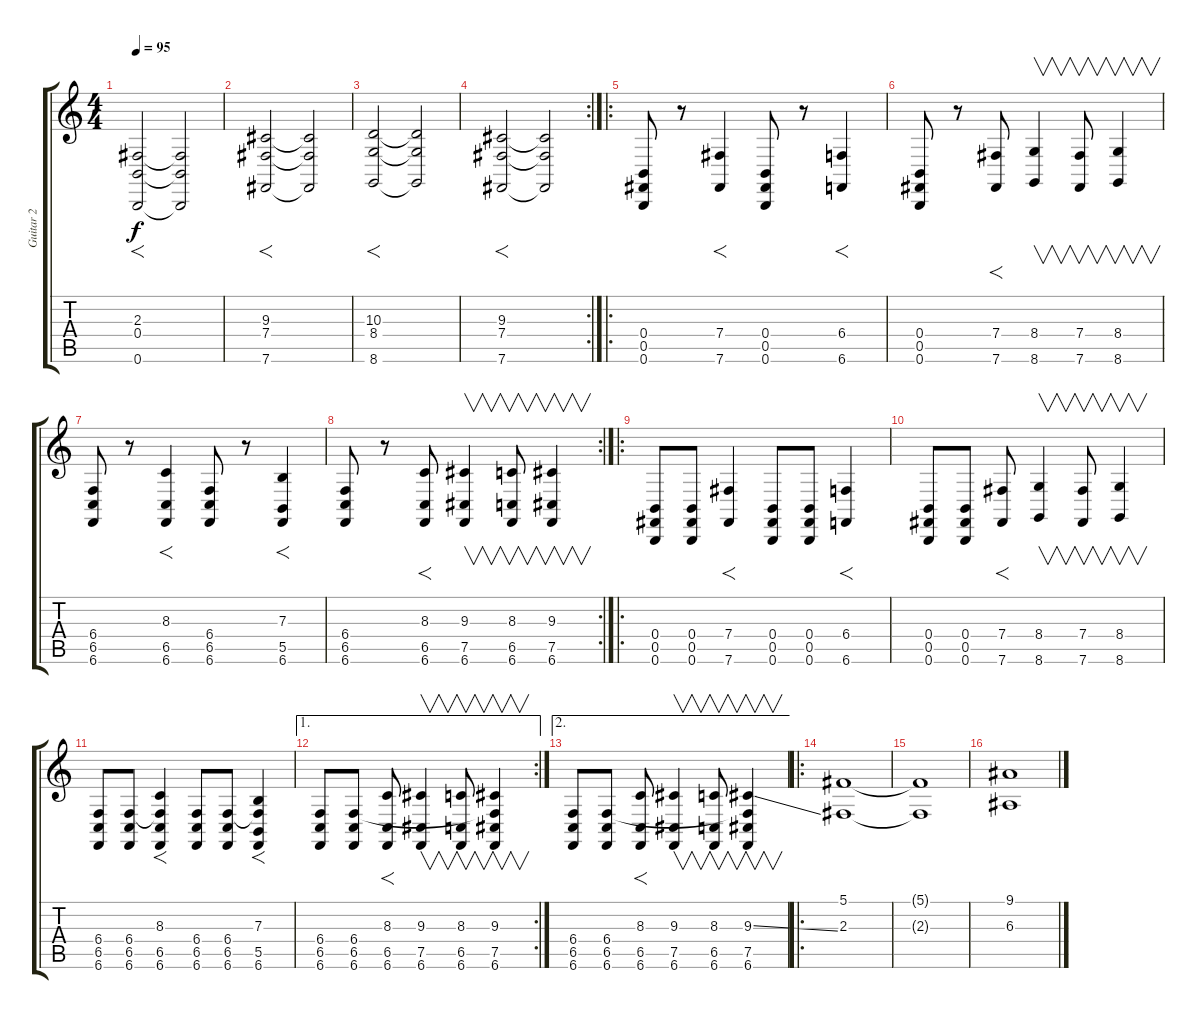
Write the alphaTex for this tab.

\track ("Guitar 2" "Guitar 2") {instrument lead2sawtooth}
\staff {score tabs}
\tuning (Db4 Ab3 E3 B2 Gb2 B1) {hide}
\ts (4 4)
\tempo 95
\clef g2
\ks c
(2.3 0.4 0.6).2{f dy f instrument lead2sawtooth} (2.3{t} 0.4{t} 0.6{t}).2 |
(9.3 7.4 7.6).2{f} (9.3{t} 7.4{t} 7.6{t}).2 |
(10.3 8.4 8.6).2{f} (10.3{t} 8.4{t} 8.6{t}).2 |
\rc 2
(9.3 7.4 7.6).2{f} (9.3{t} 7.4{t} 7.6{t}).2 |
\ro
(0.4 0.5 0.6).8 r.8 (7.4 7.6).4{f} (0.4 0.5 0.6).8 r.8 (6.4 6.6).4{f} |
(0.4 0.5 0.6).8 r.8 (7.4 7.6).8{f} (8.4 8.6).4{v} (7.4 7.6).8{v} (8.4 8.6).4{v} |
(6.4 6.5 6.6).8 r.8 (8.3 6.5 6.6).4{f} (6.4 6.5 6.6).8 r.8 (7.3 5.5 6.6).4{f} |
\rc 2
(6.4 6.5 6.6).8 r.8 (8.3 6.5 6.6).8{f} (9.3 7.5 6.6).4{v} (8.3 6.5 6.6).8{v} (9.3 7.5 6.6).4{v} |
\ro
(0.4 0.5 0.6).8 (0.4 0.5 0.6).8 (7.4 7.6).4{f} (0.4 0.5 0.6).8 (0.4 0.5 0.6).8 (6.4 6.6).4{f} |
(0.4 0.5 0.6).8 (0.4 0.5 0.6).8 (7.4 7.6).8{f} (8.4 8.6).4{v} (7.4 7.6).8{v} (8.4 8.6).4{v} |
(6.4 6.5 6.6).8 (6.4 6.5 6.6).8 (8.3 6.4{t} 6.5 6.6).4{f} (6.4 6.5 6.6).8 (6.4 6.5 6.6).8 (7.3 6.4{t} 5.5 6.6).4{f} |
\ae 1
\rc 2
(6.4 6.5 6.6).8 (6.4 6.5 6.6).8 (8.3 6.5 6.6).8{f} (9.3 7.5 6.6).4{v} (8.3 6.5 6.6).8{v} (9.3 6.4{t} 7.5 6.6).4{v} |
\ae 2
(6.4 6.5 6.6).8 (6.4 6.5 6.6).8 (8.3 6.5 6.6).8{f} (9.3 7.5 6.6).4{v} (8.3 6.5 6.6).8{v} (9.3{ss} 6.4{t} 7.5 6.6).4{v} |
\ro
(5.1 2.3).1{volume 8 balance 5} |
(5.1{t} 2.3{t}).1 |
(9.1 6.3).1{balance 11}
